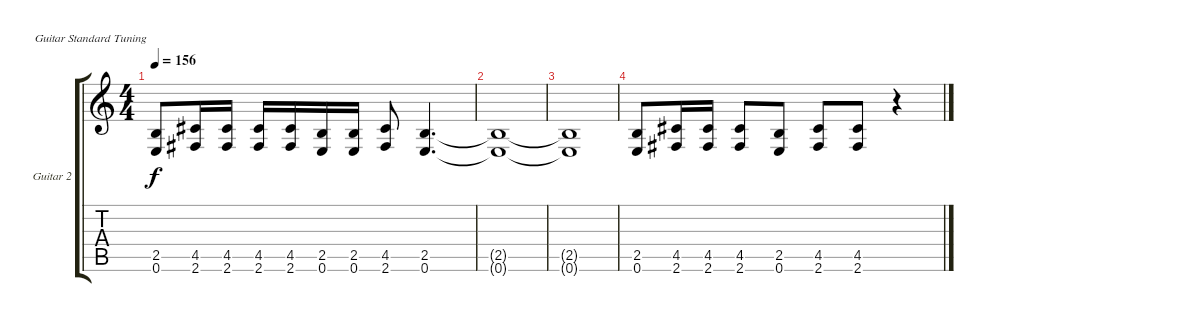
\bracketExtendMode groupsimilarinstruments
\firstSystemTrackNameOrientation horizontal
\otherSystemsTrackNameOrientation horizontal
\track ("Guitar 2" "Guitar 2") {instrument overdrivenguitar}
\staff {score tabs}
\tuning (E4 B3 G3 D3 A2 E2)
\ts (4 4)
\tempo 156
\clef g2
\ks c
(2.5 0.6).8{dy f} (4.5 2.6).16 (4.5 2.6).16 (4.5 2.6).16 (4.5 2.6).16 (2.5 0.6).16 (2.5 0.6).16 (4.5 2.6).8 (2.5 0.6).4{d} |
(2.5{t} 0.6{t}).1 |
(2.5{t} 0.6{t}).1 |
(2.5 0.6).8 (4.5 2.6).16 (4.5 2.6).16 (4.5 2.6).8 (2.5 0.6).8 (4.5 2.6).8 (4.5 2.6).8 r.4
